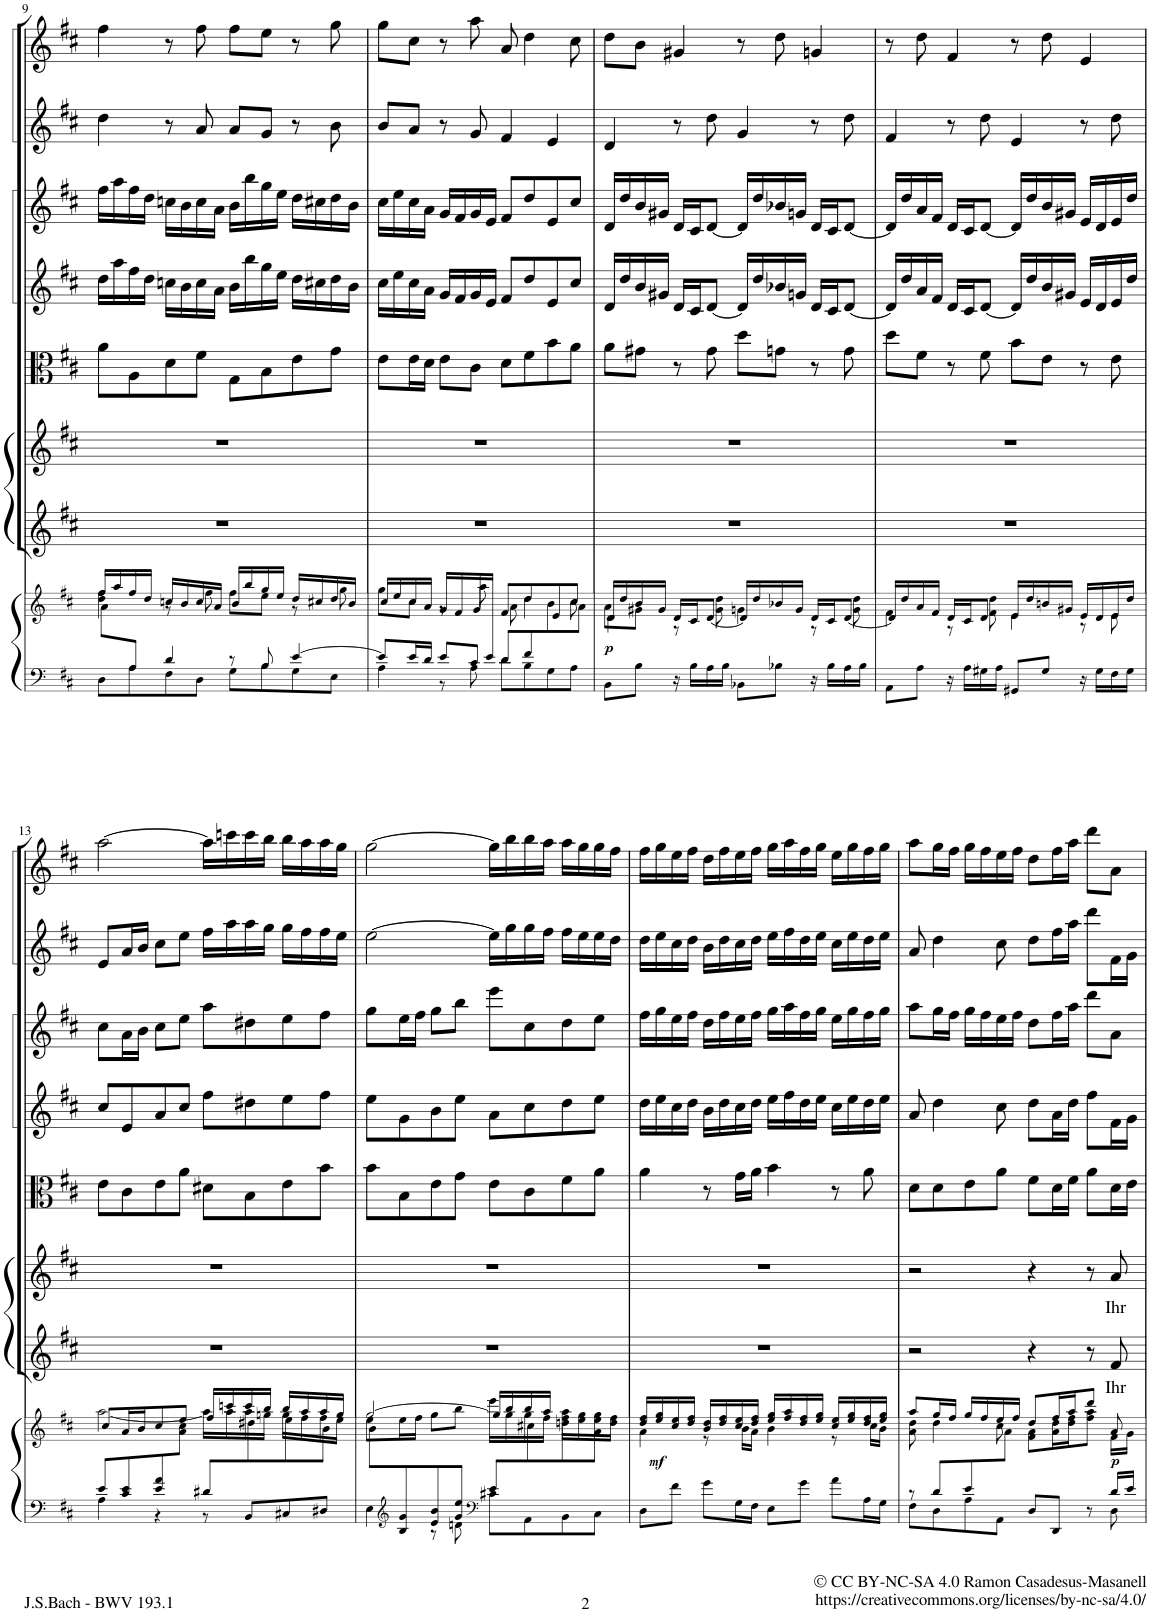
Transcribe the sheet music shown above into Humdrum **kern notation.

**kern	**kern	**dynam	**kern	**text	**kern	**text	**kern	**kern	**kern	**kern	**kern
*part8	*part8	*part8	*part7	*part7	*part6	*part6	*part5	*part4	*part3	*part2	*part1
*staff9	*staff8	*staff8/9	*staff7	*staff7	*staff6	*staff6	*staff5	*staff4	*staff3	*staff2	*staff1
*I"Piano reduction	*	*	*I"Alto	*	*I"Soprano	*	*I"Viola	*I"Violino II	*I"Violino I	*I"Oboe II	*I"Oboe I
*I'Pno	*	*	*	*	*	*	*I'Vla	*I'Vln	*I'Vln	*I'Ob	*I'Ob
!!LO:PB:g=z
*clefF4	*clefG2	*	*clefG2	*	*clefG2	*	*clefC3	*clefG2	*clefG2	*clefG2	*clefG2
*k[f#c#]	*k[f#c#]	*	*k[f#c#]	*	*k[f#c#]	*	*k[f#c#]	*k[f#c#]	*k[f#c#]	*k[f#c#]	*k[f#c#]
*M4/4	*M4/4	*	*M4/4	*	*M4/4	*	*M4/4	*M4/4	*M4/4	*M4/4	*M4/4
*met(c)	*met(c)	*	*met(c)	*	*met(c)	*	*met(c)	*met(c)	*met(c)	*met(c)	*met(c)
=9	=9	=9	=9	=9	=9	=9	=9	=9	=9	=9	=9
*^	*^	*	*	*	*	*	*	*	*	*	*
*	*	*	*^	*	*	*	*	*	*	*	*	*	*
8ryy	8D\L	16ff#/LL	4dd\ 4ff#\	8a\L	.	1r	.	1r	.	8a\L	16dd\LL	16ff#\LL	4dd\	4ff#\
.	.	16aa/	.	.	.	.	.	.	.	.	16aa\	16aa\	.	.
8A/J	8A\	16ff#/	.	2..ryy	.	.	.	.	.	8A\	16ff#\	16ff#\	.	.
.	.	16dd/JJ	.	.	.	.	.	.	.	.	16dd\JJ	16dd\JJ	.	.
4d/	8F#\	16ccn/LL	8r	.	.	.	.	.	.	8d\	16ccn\LL	16ccn\LL	8r	8r
.	.	16b/	.	.	.	.	.	.	.	.	16b\	16b\	.	.
.	8D\J	16cc/	8ff#\	.	.	.	.	.	.	8f#\J	16cc\	16cc\	8a/	8ff#\
.	.	16a/JJ	.	.	.	.	.	.	.	.	16a\JJ	16a\JJ	.	.
8r	8G\L	16b/LL	8ff#\L	.	.	.	.	.	.	8G\L	16b\LL	16b\LL	8a/L	8ff#\L
.	.	16bb/	.	.	.	.	.	.	.	.	16bb\	16bb\	.	.
8B/	8B\	16gg/	8ee\J	.	.	.	.	.	.	8B\	16gg\	16gg\	8g/J	8ee\J
.	.	16ee/JJ	.	.	.	.	.	.	.	.	16ee\JJ	16ee\JJ	.	.
[4e/	8G\	16dd/LL	8r	.	.	.	.	.	.	8e\	16dd\LL	16dd\LL	8r	8r
.	.	16cc#X/	.	.	.	.	.	.	.	.	16cc#X\	16cc#X\	.	.
.	8E\J	16dd/	8gg\	.	.	.	.	.	.	8g\J	16dd\	16dd\	8b\	8gg\
.	.	16b/JJ	.	.	.	.	.	.	.	.	16b\JJ	16b\JJ	.	.
=10	=10	=10	=10	=10	=10	=10	=10	=10	=10	=10	=10	=10	=10	=10
*	*^	*	*	*	*	*	*	*	*	*	*	*	*	*
4..ryy	8e/L]	4A\	16cc#/LL	8gg\L	2.ryy	.	1r	.	1r	.	8e\L	16cc#\LL	16cc#\LL	8b/L	8gg\L
.	.	.	16ee/	.	.	.	.	.	.	.	.	16ee\	16ee\	.	.
.	16e/L	.	16cc#/	8cc#\J	.	.	.	.	.	.	16e\L	16cc#\	16cc#\	8a/J	8cc#\J
.	16d/JJ	.	16a/JJ	.	.	.	.	.	.	.	16d\JJ	16a\JJ	16a\JJ	.	.
.	8e/L	8r	16g/LL	8r	.	.	.	.	.	.	8e\L	16g/LL	16g/LL	8r	8r
.	.	.	16f#/	.	.	.	.	.	.	.	.	16f#/	16f#/	.	.
.	8c#/J	8A\	16g/	8aa\	.	.	.	.	.	.	8c#\J	16g/	16g/	8g/	8aa\
16e/JJ	.	.	16ryy	.	.	.	.	.	.	.	.	16e/JJ	16e/JJ	.	.
2ryy	8d/L	8d\L	8f#/L	8a\	.	.	.	.	.	.	8d\L	8f#/L	8f#/L	4f#/	8a/
.	8f#/	8B\	8dd/	4dd\	.	.	.	.	.	.	8f#\	8dd/	8dd/	.	4dd\
.	4ryy	8G\	8e/	.	8b\	.	.	.	.	.	8b\	8e/	8e/	4e/	.
.	.	8A\J	8cc#/J	8cc#\	8a\J	.	.	.	.	.	8a\J	8cc#/J	8cc#/J	.	8cc#\
=11	=11	=11	=11	=11	=11	=11	=11	=11	=11	=11	=11	=11	=11	=11	=11
!	!	!	!	!	!	!LO:DY:b	!	!	!	!	!	!	!	!	!
*v	*v	*v	*	*	*	*	*	*	*	*	*	*	*	*	*
8BB\L	16d/LL	4d\	8a\L	p	1r	.	1r	.	8a\L	16d/LL	16d/LL	4d/	8dd\L
.	16dd/	.	.	.	.	.	.	.	.	16dd/	16dd/	.	.
8B\J	16b/	.	8g#X\J	.	.	.	.	.	8g#X\J	16b/	16b/	.	8b\J
.	16g#/JJ	.	.	.	.	.	.	.	.	16g#X/JJ	16g#X/JJ	.	.
16r	16d/LL	8r	4ryy	.	.	.	.	.	8r	16d/LL	16d/LL	8r	4g#X/
16B\LL	16c#/J	.	.	.	.	.	.	.	.	16c#/J	16c#/J	.	.
16A\	[<8d/J	8g#\ 8dd\	.	.	.	.	.	.	8g#\	[8d/J	[8d/J	8dd\	.
16B\JJ	.	.	.	.	.	.	.	.	.	.	.	.	.
8BB-X\L	16d/LL]	4gn\	2ryy	.	.	.	.	.	8dd\L	16d/LL]	16d/LL]	4g/	8r
.	16dd/	.	.	.	.	.	.	.	.	16dd/	16dd/	.	.
8B-X\J	16b-X/	.	.	.	.	.	.	.	8gn\J	16b-X/	16b-X/	.	8dd\
.	16g/JJ	.	.	.	.	.	.	.	.	16gn/JJ	16gn/JJ	.	.
16r	16d/LL	8r	.	.	.	.	.	.	8r	16d/LL	16d/LL	8r	4gn/
16B-\LL	16c#/J	.	.	.	.	.	.	.	.	16c#/J	16c#/J	.	.
16A\	[<8d/J	8g\ 8dd\	.	.	.	.	.	.	8g\	[8d/J	[8d/J	8dd\	.
16B-\JJ	.	.	.	.	.	.	.	.	.	.	.	.	.
*	*	*v	*v	*	*	*	*	*	*	*	*	*	*
=12	=12	=12	=12	=12	=12	=12	=12	=12	=12	=12	=12	=12
8AA\L	16d/LL]	4f#\	.	1r	.	1r	.	8dd\L	16d/LL]	16d/LL]	4f#/	8r
.	16dd/	.	.	.	.	.	.	.	16dd/	16dd/	.	.
8A\J	16a/	.	.	.	.	.	.	8f#\J	16a/	16a/	.	8dd\
.	16f#/JJ	.	.	.	.	.	.	.	16f#/JJ	16f#/JJ	.	.
16r	16d/LL	8r	.	.	.	.	.	8r	16d/LL	16d/LL	8r	4f#/
16A\LL	16c#/J	.	.	.	.	.	.	.	16c#/J	16c#/J	.	.
16G#X\	8d/J	8f#\ 8dd\	.	.	.	.	.	8f#\	[8d/J	[8d/J	8dd\	.
16A\JJ	.	.	.	.	.	.	.	.	.	.	.	.
8GG#X/L	16e/LL	4e\	.	.	.	.	.	8b\L	16d/LL]	16d/LL]	4e/	8r
.	16dd/	.	.	.	.	.	.	.	16dd/	16dd/	.	.
8G#/J	16bn/	.	.	.	.	.	.	8e\J	16b/	16b/	.	8dd\
.	16g#X/JJ	.	.	.	.	.	.	.	16g#X/JJ	16g#X/JJ	.	.
16r	16e/LL	8r	.	.	.	.	.	8r	16e/LL	16e/LL	8r	4e/
16G#\LL	16d/	.	.	.	.	.	.	.	16d/	16d/	.	.
16F#\	16e/	8e\	.	.	.	.	.	8e\	16e/	16e/	8dd\	.
16G#\JJ	16dd/JJ	.	.	.	.	.	.	.	16dd/JJ	16dd/JJ	.	.
!!LO:LB:g=z
=13	=13	=13	=13	=13	=13	=13	=13	=13	=13	=13	=13	=13
*^	*	*^	*	*	*	*	*	*	*	*	*	*
8e/L	4A\	[2aa\	8cc#/L	4.ryy	.	1r	.	1r	.	8e\L	8cc#/L	8cc#\L	8e/L	[2aa\
8c#/ 8e/	.	.	16a/L	.	.	.	.	.	.	8c#\	8e/	16a\L	16a/L	.
.	.	.	16b/J	.	.	.	.	.	.	.	.	16b\JJ	16b/JJ	.
8e/ 8a/	4r	.	8cc#/	.	.	.	.	.	.	8e\	8a/	8cc#\L	8cc#\L	.
8ryy	.	.	8ee/J	8a\ 8cc#\J	.	.	.	.	.	8a\J	8cc#/J	8ee\J	8ee\J	.
8d#X/L	8r	16ff#/LL	16aa\LL]	8ryy	.	.	.	.	.	8d#X\L	8ff#\L	8aa\L	16ff#\LL	16aa\LL]
.	.	16cccn/	16aa\	.	.	.	.	.	.	.	.	.	16aa\	16cccn\
4.ryy	8BB/L	16ccc/	16aa\	8dd#X\	.	.	.	.	.	8B\	8dd#X\	8dd#X\	16aa\	16ccc\
.	.	16bb/JJ	16ggn\JJ	.	.	.	.	.	.	.	.	.	16gg\JJ	16bb\JJ
.	8C#X/	16bb/LL	16gg\LL	8ee\	.	.	.	.	.	8e\	8ee\	8ee\	16gg\LL	16bb\LL
.	.	16aa/	16ff#\	.	.	.	.	.	.	.	.	.	16ff#\	16aa\
.	8D#X/J	16aa/	16ff#\	8b\J	.	.	.	.	.	8b\J	8ff#\J	8ff#\J	16ff#\	16aa\
.	.	16gg/JJ	16ee\JJ	.	.	.	.	.	.	.	.	.	16ee\JJ	16gg\JJ
=14	=14	=14	=14	=14	=14	=14	=14	=14	=14	=14	=14	=14	=14	=14
8ryy	4E\	[2gg/	8ee\L	8b\L	.	1r	.	1r	.	8b\L	8ee\L	8gg\L	[2ee\	[2gg\
*clefG2	*	*	*	*	*	*	*	*	*	*	*	*	*	*
8B/ 8g/	.	.	16ee\L	2ryy	.	.	.	.	.	8B\	8g\	16ee\L	.	.
.	.	.	16ff#\JJ	.	.	.	.	.	.	.	.	16ff#\JJ	.	.
8e/ 8b/	8r	.	8gg\L	.	.	.	.	.	.	8e\	8b\	8gg\L	.	.
8g/ 8ee/J	8dn\	.	8bb\J	.	.	.	.	.	.	8g\J	8ee\J	8bb\J	.	.
*clefF4	*	*	*	*	*	*	*	*	*	*	*	*	*	*
8e/L	8c#X\L	16gg/LL]	16eee\LL	.	.	.	.	.	.	8e\L	8a\L	8eee\L	16ee\LL]	16gg\LL]
.	.	16bb/	16gg\	.	.	.	.	.	.	.	.	.	16gg\	16bb\
4.ryy	8AA\	16bb/	16gg\	8cc#X\	.	.	.	.	.	8c#\	8cc#\	8cc#\	16gg\	16bb\
.	.	16aa/JJ	16ff#\JJ	.	.	.	.	.	.	.	.	.	16ff#\JJ	16aa\JJ
.	8BB\	16ff#\ 16aa\LL	4ryy	8ddn\	.	.	.	.	.	8f#\	8dd\	8dd\	16ff#\LL	16aa\LL
.	.	16ee\ 16gg\	.	.	.	.	.	.	.	.	.	.	16ee\	16gg\
.	8C#\J	16ee\ 16gg\	.	8a\J	.	.	.	.	.	8a\J	8ee\J	8ee\J	16ee\	16gg\
.	.	16dd\ 16ff#\JJ	.	.	.	.	.	.	.	.	.	.	16dd\JJ	16ff#\JJ
*v	*v	*	*	*	*	*	*	*	*	*	*	*	*	*
*	*	*v	*v	*	*	*	*	*	*	*	*	*	*
=15	=15	=15	=15	=15	=15	=15	=15	=15	=15	=15	=15	=15
8D\L	16dd/ 16ff#/LL	4a\	.	1r	.	1r	.	4a\	16dd\LL	16ff#\LL	16dd\LL	16ff#\LL
!	!	!	!LO:DY:b	!	!	!	!	!	!	!	!	!
.	16ee/ 16gg/	.	mf	.	.	.	.	.	16ee\	16gg\	16ee\	16gg\
8f#\J	16cc#/ 16ee/	.	.	.	.	.	.	.	16cc#\	16ee\	16cc#\	16ee\
.	16dd/ 16ff#/JJ	.	.	.	.	.	.	.	16dd\JJ	16ff#\JJ	16dd\JJ	16ff#\JJ
8g\L	16b/ 16dd/LL	8r	.	.	.	.	.	8r	16b\LL	16dd\LL	16b\LL	16dd\LL
.	16dd/ 16ff#/	.	.	.	.	.	.	.	16dd\	16ff#\	16dd\	16ff#\
16G\L	16cc#/ 16ee/	16b\LL	.	.	.	.	.	16g\LL	16cc#\	16ee\	16cc#\	16ee\
16F#\JJ	16dd/ 16ff#/JJ	16a\JJ	.	.	.	.	.	16a\JJ	16dd\JJ	16ff#\JJ	16dd\JJ	16ff#\JJ
8E\L	16ee/ 16gg/LL	4b\	.	.	.	.	.	4b\	16ee\LL	16gg\LL	16ee\LL	16gg\LL
.	16ff#/ 16aa/	.	.	.	.	.	.	.	16ff#\	16aa\	16ff#\	16aa\
8g\J	16dd/ 16ff#/	.	.	.	.	.	.	.	16dd\	16ff#\	16dd\	16ff#\
.	16ee/ 16gg/JJ	.	.	.	.	.	.	.	16ee\JJ	16gg\JJ	16ee\JJ	16gg\JJ
8a\L	16cc#/ 16ee/LL	8r	.	.	.	.	.	8r	16cc#\LL	16ee\LL	16cc#\LL	16ee\LL
.	16ee/ 16gg/	.	.	.	.	.	.	.	16ee\	16gg\	16ee\	16gg\
16A\L	16dd/ 16ff#/	16cc#\LL	.	.	.	.	.	8a\	16dd\	16ff#\	16dd\	16ff#\
16G\JJ	16ee/ 16gg/JJ	16b\JJ	.	.	.	.	.	.	16ee\JJ	16gg\JJ	16ee\JJ	16gg\JJ
=16	=16	=16	=16	=16	=16	=16	=16	=16	=16	=16	=16	=16
*^	*	*^	*	*	*	*	*	*	*	*	*	*
8r	8F#\L	8aa/L	8a\ 8dd\	4.ryy	.	2r	.	2r	.	8d\L	8a/	8aa\L	8a/	8aa\L
8d/L	8D\	16gg/L	4dd\	.	.	.	.	.	.	8d\	4dd\	16gg\L	4dd\	16gg\L
.	.	16ff#/JJ	.	.	.	.	.	.	.	.	.	16ff#\JJ	.	16ff#\JJ
8e/	8A\	16gg/LL	.	.	.	.	.	.	.	8e\	.	16gg\LL	.	16gg\LL
.	.	16ff#/	.	.	.	.	.	.	.	.	.	16ff#\	.	16ff#\
8ryy	8AA\J	16ee/	8cc#\	8a\J	.	.	.	.	.	8a\J	8cc#\	16ee\	8cc#\	16ee\
.	.	16ff#/JJ	.	.	.	.	.	.	.	.	.	16ff#\JJ	.	16ff#\JJ
4ryy	8D/L	8dd/L	8f#\ 8a\L	2ryy	.	4r	.	4r	.	8f#\L	8dd\L	8dd\L	8dd\L	8dd\L
.	8DD/J	16ff#/L	16a\ 16dd\L	.	.	.	.	.	.	16d\L	16a\L	16ff#\L	16ff#\L	16ff#\L
.	.	16aa/J	16dd\ 16ff#\J	.	.	.	.	.	.	16f#\JJ	16dd\JJ	16aa\JJ	16aa\JJ	16aa\JJ
8r	8ryy	8ddd/J	8ff#\ 8aa\J	.	.	8r	.	8r	.	8a\L	8ff#\L	8ddd\L	8ddd\L	8ddd\L
!	!	!	!	!	!LO:DY:b	!	!LO:LY:b	!	!LO:LY:b	!	!	!	!	!
16d/LL	8D\	8a/	16f#\LL	.	p	8f#/	Ihr	8a/	Ihr	16d\L	16f#\L	8a\J	16f#\L	8a\J
16e/JJ	.	.	16g\JJ	.	.	.	.	.	.	16e\JJ	16g\JJ	.	16g\JJ	.
*v	*v	*	*	*	*	*	*	*	*	*	*	*	*	*
*	*v	*v	*v	*	*	*	*	*	*	*	*	*	*
=	=	=	=	=	=	=	=	=	=	=	=
*-	*-	*-	*-	*-	*-	*-	*-	*-	*-	*-	*-
